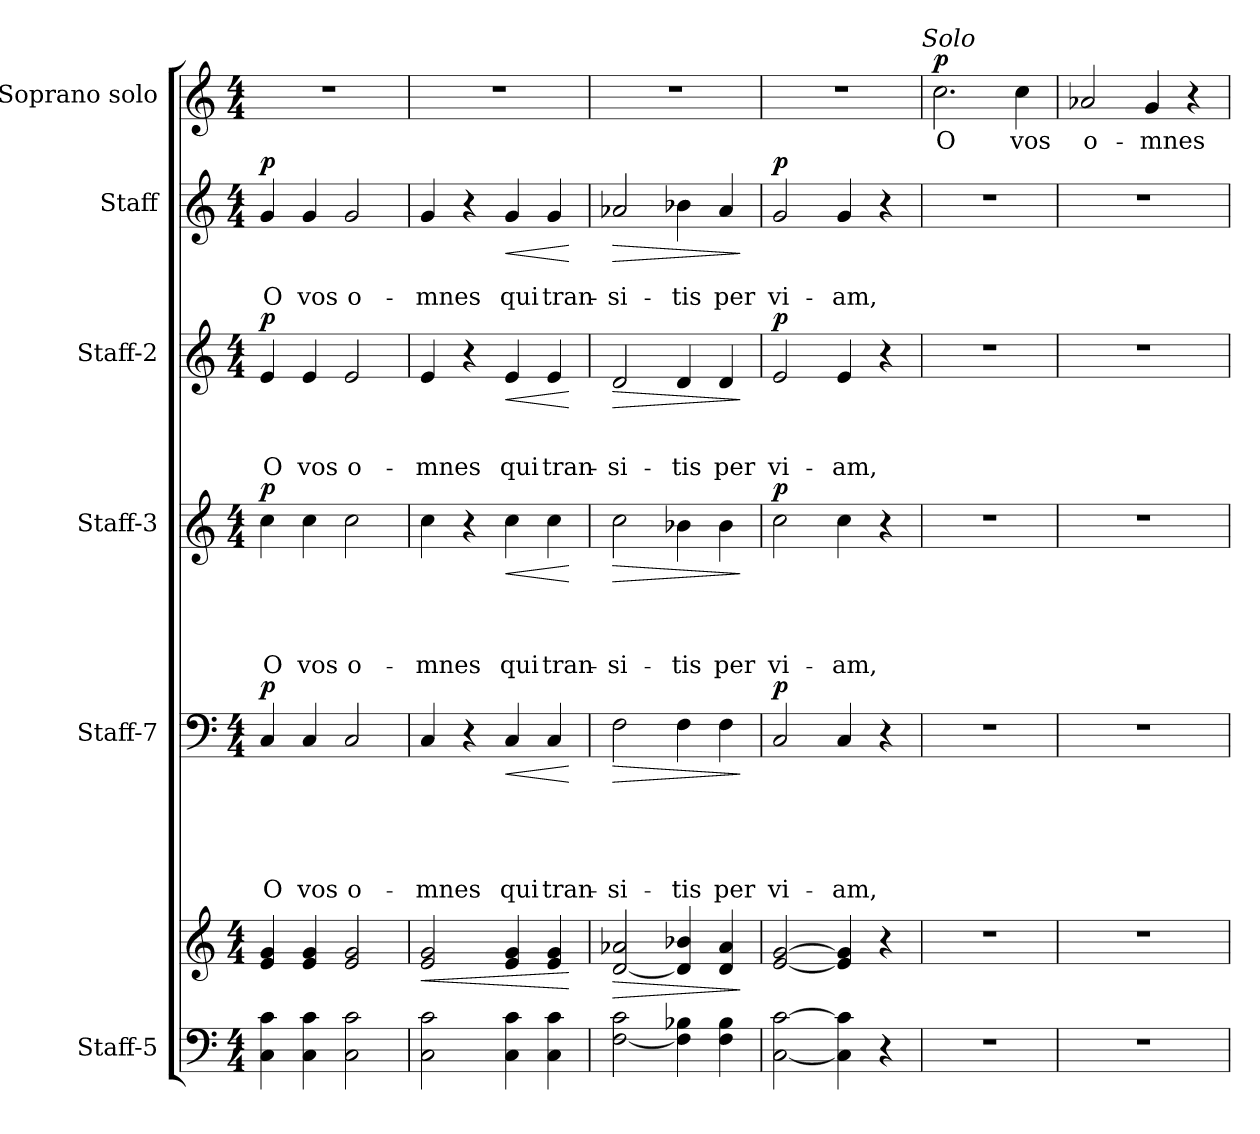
**kern	**kern	**dynam	**kern	**text	**text	**text	**text	**text	**dynam	**kern	**text	**text	**text	**text	**dynam	**kern	**text	**text	**text	**dynam	**kern	**text	**text	**dynam	**kern	**text	**dynam
*part6	*part6	*part6	*part5	*part5	*part5	*part5	*part5	*part5	*part5	*part4	*part4	*part4	*part4	*part4	*part4	*part3	*part3	*part3	*part3	*part3	*part2	*part2	*part2	*part2	*part1	*part1	*part1
*staff7	*staff6	*staff6/7	*staff5	*staff5	*staff5	*staff5	*staff5	*staff5	*staff5	*staff4	*staff4	*staff4	*staff4	*staff4	*staff4	*staff3	*staff3	*staff3	*staff3	*staff3	*staff2	*staff2	*staff2	*staff2	*staff1	*staff1	*staff1
*I"Staff-5	*	*	*I"Staff-7	*	*	*	*	*	*	*I"Staff-3	*	*	*	*	*	*I"Staff-2	*	*	*	*	*I"Staff	*	*	*	*I"Soprano solo	*	*
*clefF4	*clefG2	*	*clefF4	*	*	*	*	*	*	*clefG2	*	*	*	*	*	*clefG2	*	*	*	*	*clefG2	*	*	*	*clefG2	*	*
*	*	*	*	*	*	*	*	*	*	*ITrd7c12	*	*	*	*	*	*	*	*	*	*	*	*	*	*	*	*	*
*k[]	*k[]	*	*k[]	*	*	*	*	*	*	*k[]	*	*	*	*	*	*k[]	*	*	*	*	*k[]	*	*	*	*k[]	*	*
*C:	*C:	*	*C:	*	*	*	*	*	*	*C:	*	*	*	*	*	*C:	*	*	*	*	*C:	*	*	*	*C:	*	*
*M4/4	*M4/4	*	*M4/4	*	*	*	*	*	*	*M4/4	*	*	*	*	*	*M4/4	*	*	*	*	*M4/4	*	*	*	*M4/4	*	*
=1	=1	=1	=1	=1	=1	=1	=1	=1	=1	=1	=1	=1	=1	=1	=1	=1	=1	=1	=1	=1	=1	=1	=1	=1	=1	=1	=1
!	!	!	!	!	!	!	!	!LO:LY:b	!LO:DY:a	!	!	!	!	!LO:LY:b	!LO:DY:a	!	!	!	!LO:LY:b	!LO:DY:a	!	!	!LO:LY:b	!LO:DY:a	!	!	!
4C\ 4c\	4e/ 4g/	.	4C/	.	.	.	.	O	p	4c\	.	.	.	O	p	4e/	.	.	O	p	4g/	.	O	p	1r	.	.
!	!	!	!	!	!	!	!	!LO:LY:b	!	!	!	!	!	!LO:LY:b	!	!	!	!	!LO:LY:b	!	!	!	!LO:LY:b	!	!	!	!
4C\ 4c\	4e/ 4g/	.	4C/	.	.	.	.	vos	.	4c\	.	.	.	vos	.	4e/	.	.	vos	.	4g/	.	vos	.	.	.	.
!	!	!	!	!	!	!	!	!LO:LY:b	!	!	!	!	!	!LO:LY:b	!	!	!	!	!LO:LY:b	!	!	!	!LO:LY:b	!	!	!	!
2C\ 2c\	2e/ 2g/	.	2C/	.	.	.	.	o-	.	2c\	.	.	.	o-	.	2e/	.	.	o-	.	2g/	.	o-	.	.	.	.
=2	=2	=2	=2	=2	=2	=2	=2	=2	=2	=2	=2	=2	=2	=2	=2	=2	=2	=2	=2	=2	=2	=2	=2	=2	=2	=2	=2
!	!	!LO:HP:b	!	!	!	!	!	!LO:LY:b	!	!	!	!	!	!LO:LY:b	!	!	!	!	!LO:LY:b	!	!	!	!LO:LY:b	!	!	!	!
2C\ 2c\	2e/ 2g/	<	4C/	.	.	.	.	-mnes	.	4c\	.	.	.	-mnes	.	4e/	.	.	-mnes	.	4g/	.	-mnes	.	1r	.	.
.	.	.	4r	.	.	.	.	.	.	4r	.	.	.	.	.	4r	.	.	.	.	4r	.	.	.	.	.	.
!	!	!	!	!	!	!	!	!LO:LY:b	!LO:HP:b	!	!	!	!	!LO:LY:b	!LO:HP:b	!	!	!	!LO:LY:b	!LO:HP:b	!	!	!LO:LY:b	!LO:HP:b	!	!	!
4C\ 4c\	4e/ 4g/	.	4C/	.	.	.	.	qui	<	4c\	.	.	.	qui	<	4e/	.	.	qui	<	4g/	.	qui	<	.	.	.
!	!	!	!	!	!	!	!	!LO:LY:b	!	!	!	!	!	!LO:LY:b	!	!	!	!	!LO:LY:b	!	!	!	!LO:LY:b	!	!	!	!
4C\ 4c\	4e/ 4g/	.	4C/	.	.	.	.	tran-	.	4c\	.	.	.	tran-	.	4e/	.	.	tran-	.	4g/	.	tran-	.	.	.	.
.	.	[	.	.	.	.	.	.	[	.	.	.	.	.	[	.	.	.	.	[	.	.	.	[	.	.	.
=3	=3	=3	=3	=3	=3	=3	=3	=3	=3	=3	=3	=3	=3	=3	=3	=3	=3	=3	=3	=3	=3	=3	=3	=3	=3	=3	=3
!	!	!LO:HP:b	!	!	!	!	!	!LO:LY:b	!LO:HP:b	!	!	!	!	!LO:LY:b	!LO:HP:b	!	!	!	!LO:LY:b	!LO:HP:b	!	!	!LO:LY:b	!LO:HP:b	!	!	!
[<2F\ 2c\	[<2d/ 2a-X/	>	2F\	.	.	.	.	-si-	>	2c\	.	.	.	-si-	>	2d/	.	.	-si-	>	2a-X/	.	-si-	>	1r	.	.
!	!	!	!	!	!	!	!	!LO:LY:b	!	!	!	!	!	!LO:LY:b	!	!	!	!	!LO:LY:b	!	!	!	!LO:LY:b	!	!	!	!
4F\] 4B-X\	4d/] 4b-X/	.	4F\	.	.	.	.	-tis	.	4B-X\	.	.	.	-tis	.	4d/	.	.	-tis	.	4b-X\	.	-tis	.	.	.	.
!	!	!	!	!	!	!	!	!LO:LY:b	!	!	!	!	!	!LO:LY:b	!	!	!	!	!LO:LY:b	!	!	!	!LO:LY:b	!	!	!	!
4F\ 4B-\	4d/ 4a-/	.	4F\	.	.	.	.	per	.	4B-\	.	.	.	per	.	4d/	.	.	per	.	4a-/	.	per	.	.	.	.
.	.	]	.	.	.	.	.	.	]	.	.	.	.	.	]	.	.	.	.	]	.	.	.	]	.	.	.
=4	=4	=4	=4	=4	=4	=4	=4	=4	=4	=4	=4	=4	=4	=4	=4	=4	=4	=4	=4	=4	=4	=4	=4	=4	=4	=4	=4
!	!	!	!	!	!	!	!	!LO:LY:b	!LO:DY:a	!	!	!	!	!LO:LY:b	!LO:DY:a	!	!	!	!LO:LY:b	!LO:DY:a	!	!	!LO:LY:b	!LO:DY:a	!	!	!
[<2C\ [>2c\	[<2e/ [>2g/	.	2C/	.	.	.	.	vi-	p	2c\	.	.	.	vi-	p	2e/	.	.	vi-	p	2g/	.	vi-	p	1r	.	.
!	!	!	!	!	!	!	!	!LO:LY:b	!	!	!	!	!	!LO:LY:b	!	!	!	!	!LO:LY:b	!	!	!	!LO:LY:b	!	!	!	!
4C\] 4c\]	4e/] 4g/]	.	4C/	.	.	.	.	-am,	.	4c\	.	.	.	-am,	.	4e/	.	.	-am,	.	4g/	.	-am,	.	.	.	.
4r	4r	.	4r	.	.	.	.	.	.	4r	.	.	.	.	.	4r	.	.	.	.	4r	.	.	.	.	.	.
!	!	!	!	!	!	!	!	!	!	!	!	!	!	!	!	!	!	!	!	!	!	!	!	!	!LO:TX:a:i:t=Solo	!	!
=5	=5	=5	=5	=5	=5	=5	=5	=5	=5	=5	=5	=5	=5	=5	=5	=5	=5	=5	=5	=5	=5	=5	=5	=5	=5	=5	=5
!	!	!	!	!	!	!	!	!	!	!	!	!	!	!	!	!	!	!	!	!	!	!	!	!	!	!LO:LY:b	!LO:DY:a
1r	1r	.	1r	.	.	.	.	.	.	1r	.	.	.	.	.	1r	.	.	.	.	1r	.	.	.	2.cc\	O	p
!	!	!	!	!	!	!	!	!	!	!	!	!	!	!	!	!	!	!	!	!	!	!	!	!	!	!LO:LY:b	!
.	.	.	.	.	.	.	.	.	.	.	.	.	.	.	.	.	.	.	.	.	.	.	.	.	4cc\	vos	.
=6	=6	=6	=6	=6	=6	=6	=6	=6	=6	=6	=6	=6	=6	=6	=6	=6	=6	=6	=6	=6	=6	=6	=6	=6	=6	=6	=6
!	!	!	!	!	!	!	!	!	!	!	!	!	!	!	!	!	!	!	!	!	!	!	!	!	!	!LO:LY:b	!
1r	1r	.	1r	.	.	.	.	.	.	1r	.	.	.	.	.	1r	.	.	.	.	1r	.	.	.	2a-X/	o-	.
!	!	!	!	!	!	!	!	!	!	!	!	!	!	!	!	!	!	!	!	!	!	!	!	!	!	!LO:LY:b	!
.	.	.	.	.	.	.	.	.	.	.	.	.	.	.	.	.	.	.	.	.	.	.	.	.	4g/	-mnes	.
.	.	.	.	.	.	.	.	.	.	.	.	.	.	.	.	.	.	.	.	.	.	.	.	.	4r	.	.
=	=	=	=	=	=	=	=	=	=	=	=	=	=	=	=	=	=	=	=	=	=	=	=	=	=	=	=
*-	*-	*-	*-	*-	*-	*-	*-	*-	*-	*-	*-	*-	*-	*-	*-	*-	*-	*-	*-	*-	*-	*-	*-	*-	*-	*-	*-
